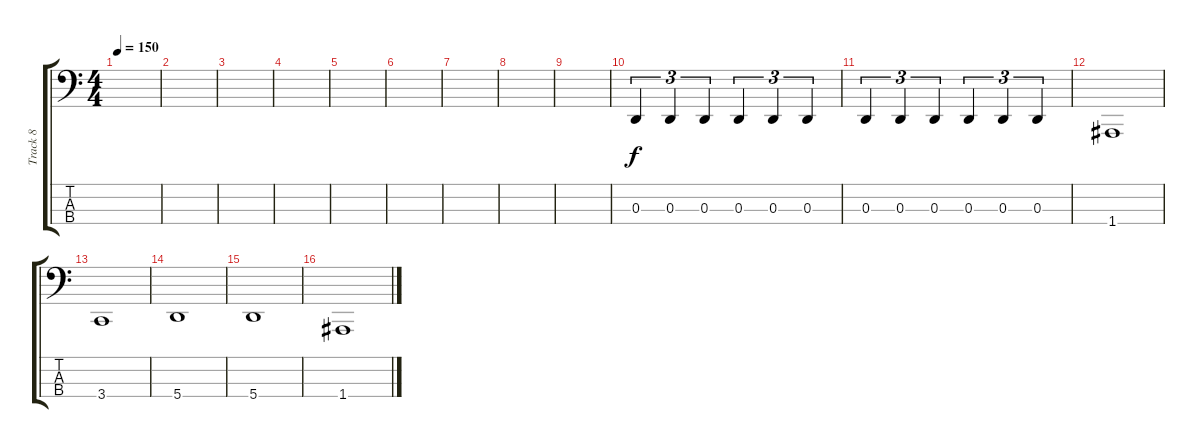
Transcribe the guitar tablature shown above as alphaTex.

\track ("Track 8" "Track 8") {instrument synthbass1}
\staff {score tabs}
\tuning (D2 A1 D1 A0) {hide}
\ts (4 4)
\tempo 150
\clef f4
\ks c
|
|
|
|
|
|
|
|
|
0.3.4{tu (3 2)} 0.3.4{tu (3 2)} 0.3.4{tu (3 2)} 0.3.4{tu (3 2)} 0.3.4{tu (3 2)} 0.3.4{tu (3 2)} |
0.3.4{tu (3 2)} 0.3.4{tu (3 2)} 0.3.4{tu (3 2)} 0.3.4{tu (3 2)} 0.3.4{tu (3 2)} 0.3.4{tu (3 2)} |
1.4.1 |
3.4.1 |
5.4.1 |
5.4.1 |
1.4.1
